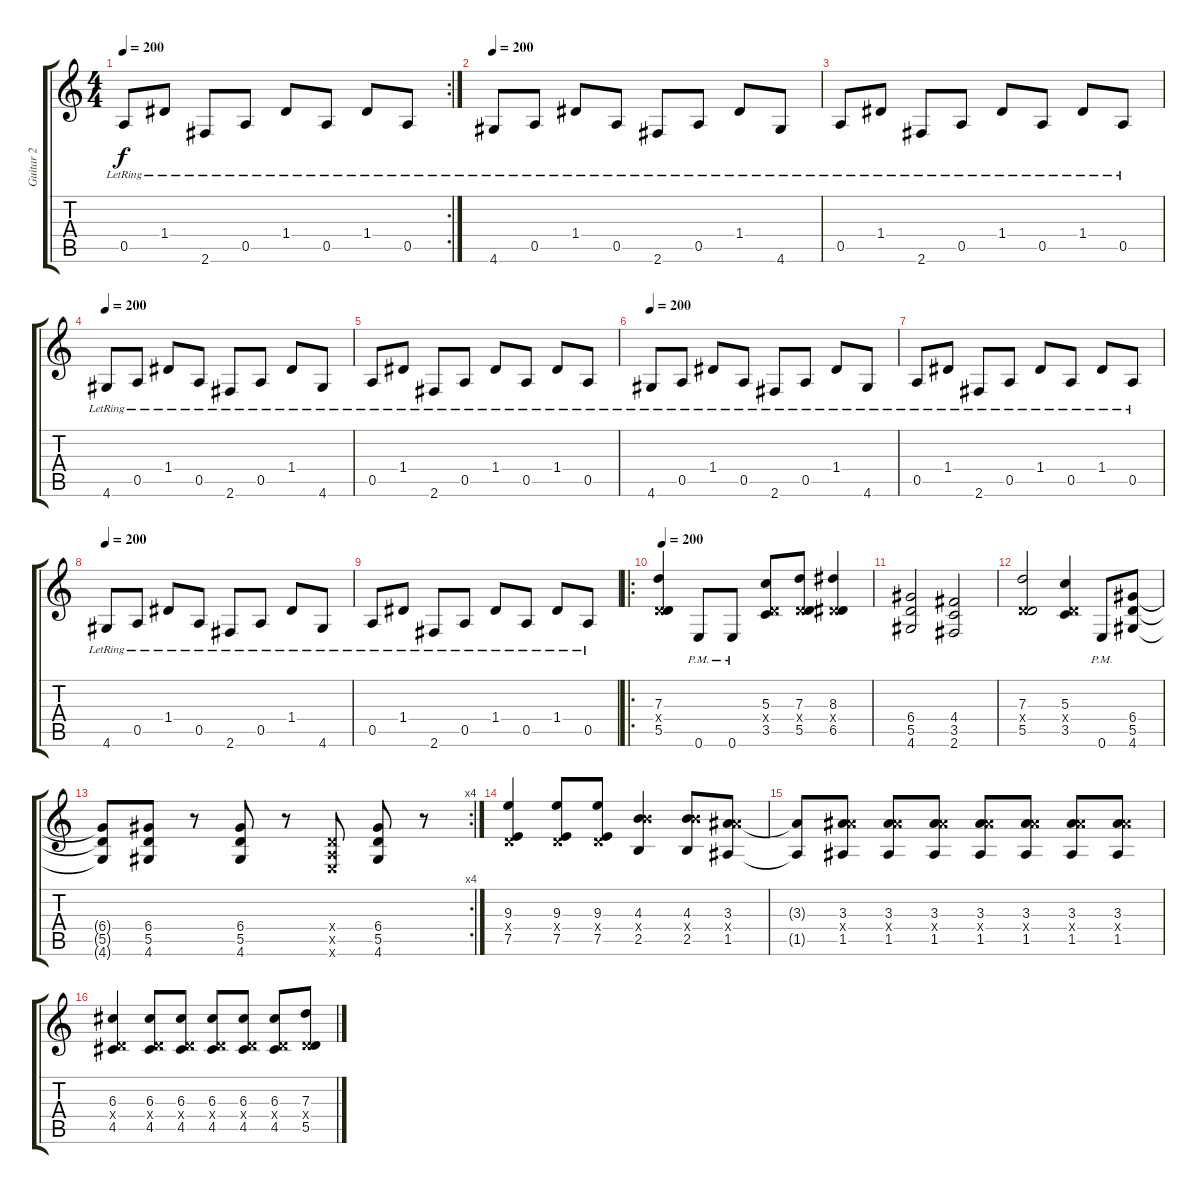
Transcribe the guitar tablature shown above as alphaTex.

\track ("Guitar 2" "Guitar 2") {instrument distortionguitar}
\staff {score tabs}
\tuning (E4 B3 G3 D3 A2 E2) {hide}
\rc 2
\ts (4 4)
\tempo 200
\clef g2
\ks c
0.5{lr}.8{dy f} 1.4{lr}.8 2.6{lr}.8 0.5{lr}.8 1.4{lr}.8 0.5{lr}.8 1.4{lr}.8 0.5{lr}.8 |
\tempo 200
4.6{lr}.8{volume 10 instrument acousticguitarsteel} 0.5{lr}.8 1.4{lr}.8 0.5{lr}.8 2.6{lr}.8 0.5{lr}.8 1.4{lr}.8 4.6{lr}.8 |
0.5{lr}.8 1.4{lr}.8 2.6{lr}.8 0.5{lr}.8 1.4{lr}.8 0.5{lr}.8 1.4{lr}.8 0.5{lr}.8 |
\tempo 200
4.6{lr}.8{volume 10 instrument acousticguitarsteel} 0.5{lr}.8 1.4{lr}.8 0.5{lr}.8 2.6{lr}.8 0.5{lr}.8 1.4{lr}.8 4.6{lr}.8 |
0.5{lr}.8 1.4{lr}.8 2.6{lr}.8 0.5{lr}.8 1.4{lr}.8 0.5{lr}.8 1.4{lr}.8 0.5{lr}.8 |
\tempo 200
4.6{lr}.8{volume 10 instrument acousticguitarsteel} 0.5{lr}.8 1.4{lr}.8 0.5{lr}.8 2.6{lr}.8 0.5{lr}.8 1.4{lr}.8 4.6{lr}.8 |
0.5{lr}.8 1.4{lr}.8 2.6{lr}.8 0.5{lr}.8 1.4{lr}.8 0.5{lr}.8 1.4{lr}.8 0.5{lr}.8 |
\tempo 200
4.6{lr}.8{volume 10 instrument acousticguitarsteel} 0.5{lr}.8 1.4{lr}.8 0.5{lr}.8 2.6{lr}.8 0.5{lr}.8 1.4{lr}.8 4.6{lr}.8 |
0.5{lr}.8 1.4{lr}.8 2.6{lr}.8 0.5{lr}.8 1.4{lr}.8 0.5{lr}.8 1.4{lr}.8 0.5{lr}.8 |
\ro
\tempo 200
(7.3 0.4{x} 5.5).4{volume 13 instrument distortionguitar} 0.6{pm}.8 0.6{pm}.8 (5.3 0.4{x} 3.5).8 (7.3 0.4{x} 5.5).8 (8.3 0.4{x} 6.5).4 |
(6.4 5.5 4.6).2 (4.4 3.5 2.6).2 |
(7.3 0.4{x} 5.5).2 (5.3 0.4{x} 3.5).4 0.6{pm}.8 (6.4 5.5 4.6).8 |
\rc 4
(6.4{t} 5.5{t} 4.6{t}).8 (6.4 5.5 4.6).8 r.8 (6.4 5.5 4.6).8 r.8 (0.4{x} 0.5{x} 0.6{x}).8 (6.4 5.5 4.6).8 r.8 |
(9.3 0.4{x} 7.5).4 (9.3 0.4{x} 7.5).8 (9.3 0.4{x} 7.5).8 (4.3 9.4{x} 2.5).4 (4.3 9.4{x} 2.5).8 (3.3 8.4{x} 1.5).8 |
(3.3{t} 1.5{t}).8 (3.3 8.4{x} 1.5).8 (3.3 8.4{x} 1.5).8 (3.3 8.4{x} 1.5).8 (3.3 8.4{x} 1.5).8 (3.3 8.4{x} 1.5).8 (3.3 8.4{x} 1.5).8 (3.3 8.4{x} 1.5).8 |
(6.3 0.4{x} 4.5).4 (6.3 0.4{x} 4.5).8 (6.3 0.4{x} 4.5).8 (6.3 0.4{x} 4.5).8 (6.3 0.4{x} 4.5).8 (6.3 0.4{x} 4.5).8 (7.3 0.4{x} 5.5).8
